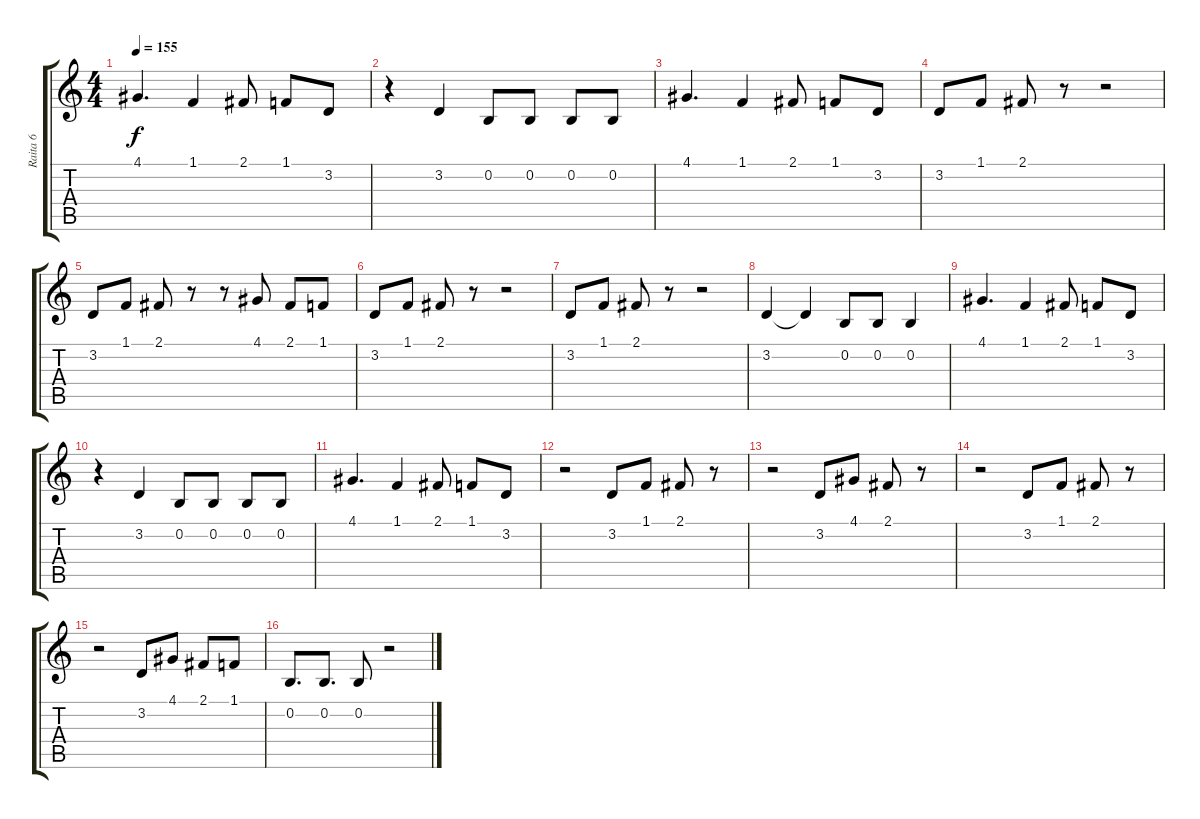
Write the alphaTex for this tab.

\track ("Raita 6" "Raita 6") {instrument violin}
\staff {score tabs}
\tuning (E4 B3 G3 D3 A2 E2) {hide}
\ts (4 4)
\tempo 155
\clef g2
\ks c
4.1.4{d dy f} 1.1.4 2.1.8 1.1.8 3.2.8 |
r.4 3.2.4 0.2.8 0.2.8 0.2.8 0.2.8 |
4.1.4{d} 1.1.4 2.1.8 1.1.8 3.2.8 |
3.2.8 1.1.8 2.1.8 r.8 r.2 |
3.2.8 1.1.8 2.1.8 r.8 r.8 4.1.8 2.1.8 1.1.8 |
3.2.8 1.1.8 2.1.8 r.8 r.2 |
3.2.8 1.1.8 2.1.8 r.8 r.2 |
3.2.4 3.2{t}.4 0.2.8 0.2.8 0.2.4 |
4.1.4{d} 1.1.4 2.1.8 1.1.8 3.2.8 |
r.4 3.2.4 0.2.8 0.2.8 0.2.8 0.2.8 |
4.1.4{d} 1.1.4 2.1.8 1.1.8 3.2.8 |
r.2 3.2.8 1.1.8 2.1.8 r.8 |
r.2 3.2.8 4.1.8 2.1.8 r.8 |
r.2 3.2.8 1.1.8 2.1.8 r.8 |
r.2 3.2.8 4.1.8 2.1.8 1.1.8 |
0.2.8{d} 0.2.8{d} 0.2.8 r.2
